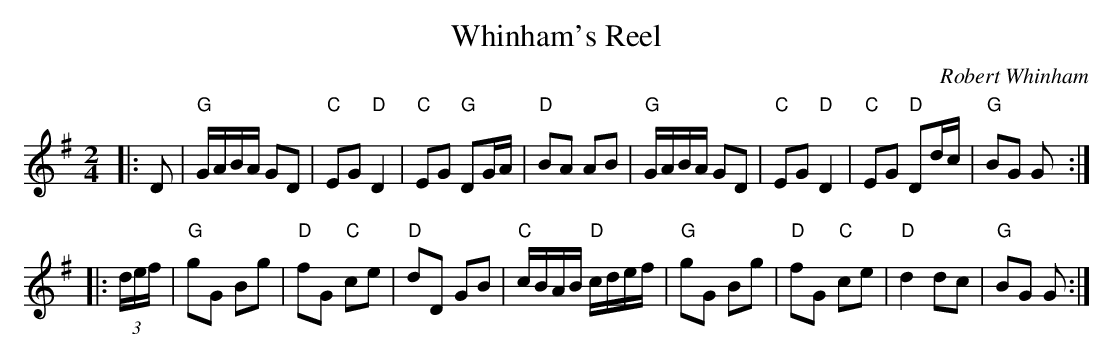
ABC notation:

X:1
T:Whinham's Reel
C:Robert Whinham
M:2/4
L:1/8
E:10
K:G
|:D|"G"G/A/B/A/ GD|"C"EG "D"D2|"C"EG "G"DG/A/|"D"BA AB|\
"G"G/A/B/A/ GD|"C"EG "D"D2|"C"EG "D"Dd/c/|"G"BG G:|*
|:(3d/e/f/|"G"gG Bg|"D"fG "C"ce|"D"dD GB|"C"c/B/A/B/ "D"c/d/e/f/|\
"G"gG Bg|"D"fG "C"ce|"D"d2 dc|"G"BG G:|**
